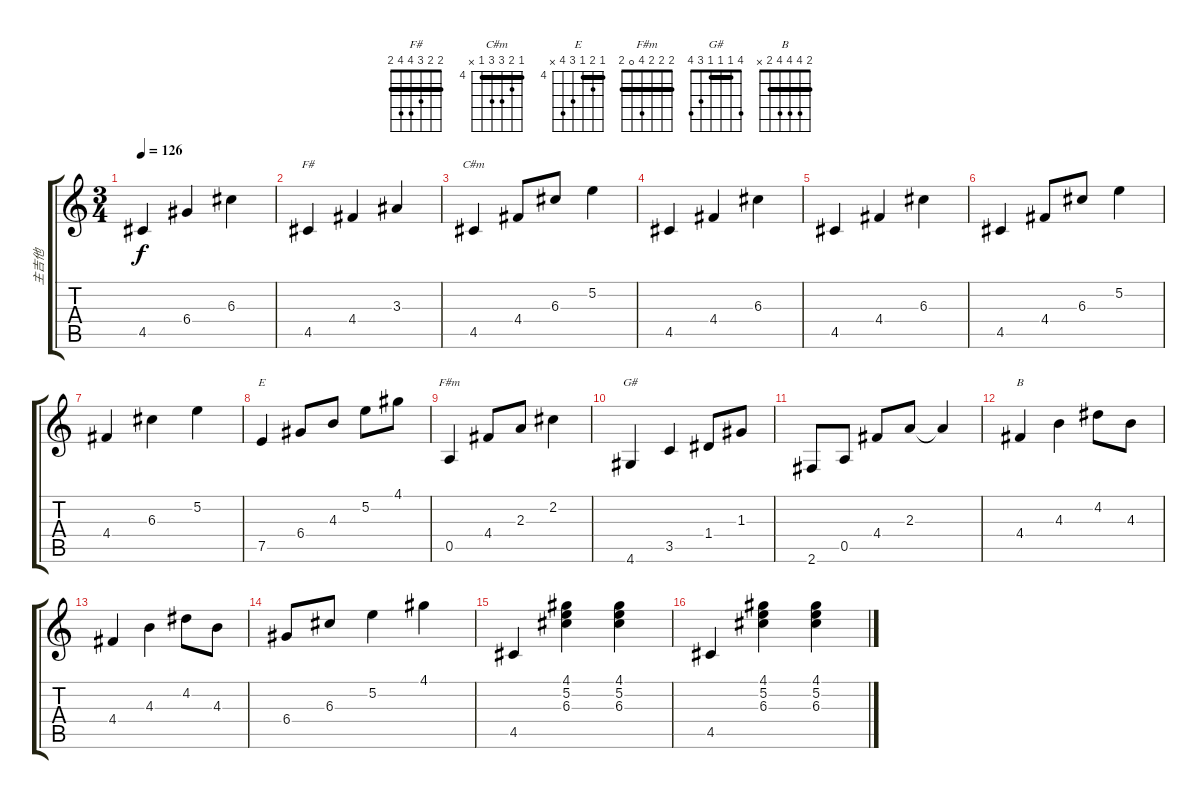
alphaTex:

\track ("主吉他" "主吉他") {instrument acousticguitarsteel}
\staff {score tabs}
\tuning (E4 B3 G3 D3 A2 E2) {hide}
\chord ("F#" 2 2 3 4 4 2) {barre 2}
\chord ("C#m" 4 5 6 6 4 x) {firstfret 4 barre 4}
\chord ("E" 4 5 4 6 7 x) {firstfret 4 barre 4}
\chord ("F#m" 2 2 2 4 0 2) {barre 2}
\chord ("G#" 4 1 1 1 3 4) {barre 1}
\chord ("B" 2 4 4 4 2 x) {barre 2}
\ts (3 4)
\tempo 126
\clef g2
\ks c
4.5.4{dy f} 6.4.4 6.3.4 |
4.5.4{ch "F#"} 4.4.4 3.3.4 |
4.5.4{ch "C#m"} 4.4.8 6.3.8 5.2.4 |
4.5.4 4.4.4 6.3.4 |
4.5.4 4.4.4 6.3.4 |
4.5.4 4.4.8 6.3.8 5.2.4 |
4.4.4 6.3.4 5.2.4 |
7.5.4{ch "E"} 6.4.8 4.3.8 5.2.8 4.1.8 |
0.5.4{ch "F#m"} 4.4.8 2.3.8 2.2.4 |
4.6.4{ch "G#"} 3.5.4 1.4.8 1.3.8 |
2.6.8 0.5.8 4.4.8 2.3.8 2.3{t}.4 |
4.4.4{ch "B"} 4.3.4 4.2.8 4.3.8 |
4.4.4 4.3.4 4.2.8 4.3.8 |
6.4.8 6.3.8 5.2.4 4.1.4 |
4.5.4 (4.1 5.2 6.3).4 (4.1 5.2 6.3).4 |
4.5.4{volume 9 instrument acousticguitarnylon} (4.1 5.2 6.3).4 (4.1 5.2 6.3).4
